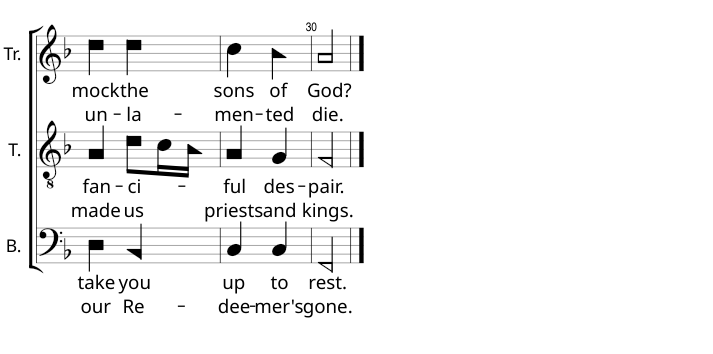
**kern	**text	**text	**kern	**text	**text	**kern	**text	**text
*part3	*part3	*part3	*part2	*part2	*part2	*part1	*part1	*part1
*staff3	*staff3	*staff3	*staff2	*staff2	*staff2	*staff1	*staff1	*staff1
*I"B	*	*	*I"T	*	*	*I"Tr	*	*
*I'B.	*	*	*I'T.	*	*	*I'Tr.	*	*
!!LO:PB:g=z
*clefF4	*	*	*clefGv2	*	*	*clefG2	*	*
*k[b-]	*	*	*k[b-]	*	*	*k[b-]	*	*
*M2/4	*	*	*M2/4	*	*	*M2/4	*	*
=28	=28	=28	=28	=28	=28	=28	=28	=28
!	!LO:LY:b	!LO:LY:b	!	!LO:LY:b	!LO:LY:b	!	!LO:LY:b	!LO:LY:b
4D!\	take	our	4A!/	fan-	made	4dd!\	mock	un-
!	!LO:LY:b	!LO:LY:b	!	!LO:LY:b	!LO:LY:b	!	!LO:LY:b	!LO:LY:b
4BB-!/	you	Re-	8d!\L	-ci-	us	4dd!\	the	-la-
.	.	.	16c!\L	.	.	.	.	.
.	.	.	16B-!\JJ	.	.	.	.	.
=29	=29	=29	=29	=29	=29	=29	=29	=29
!	!LO:LY:b	!LO:LY:b	!	!LO:LY:b	!LO:LY:b	!	!LO:LY:b	!LO:LY:b
4C!/	up	-dee-	4A!/	-ful	priests	4cc!\	sons	-men-
!	!LO:LY:b	!LO:LY:b	!	!LO:LY:b	!LO:LY:b	!	!LO:LY:b	!LO:LY:b
4C!/	to	-mer's	4G!/	des-	and	4b-!\	of	-ted
=30	=30	=30	=30	=30	=30	=30	=30	=30
!	!LO:LY:b	!LO:LY:b	!	!LO:LY:b	!LO:LY:b	!	!LO:LY:b	!LO:LY:b
2FF!/	rest.	gone.	2F!/	-pair.	kings.	2a!/	God?	die.
==	==	==	==	==	==	==	==	==
*-	*-	*-	*-	*-	*-	*-	*-	*-
